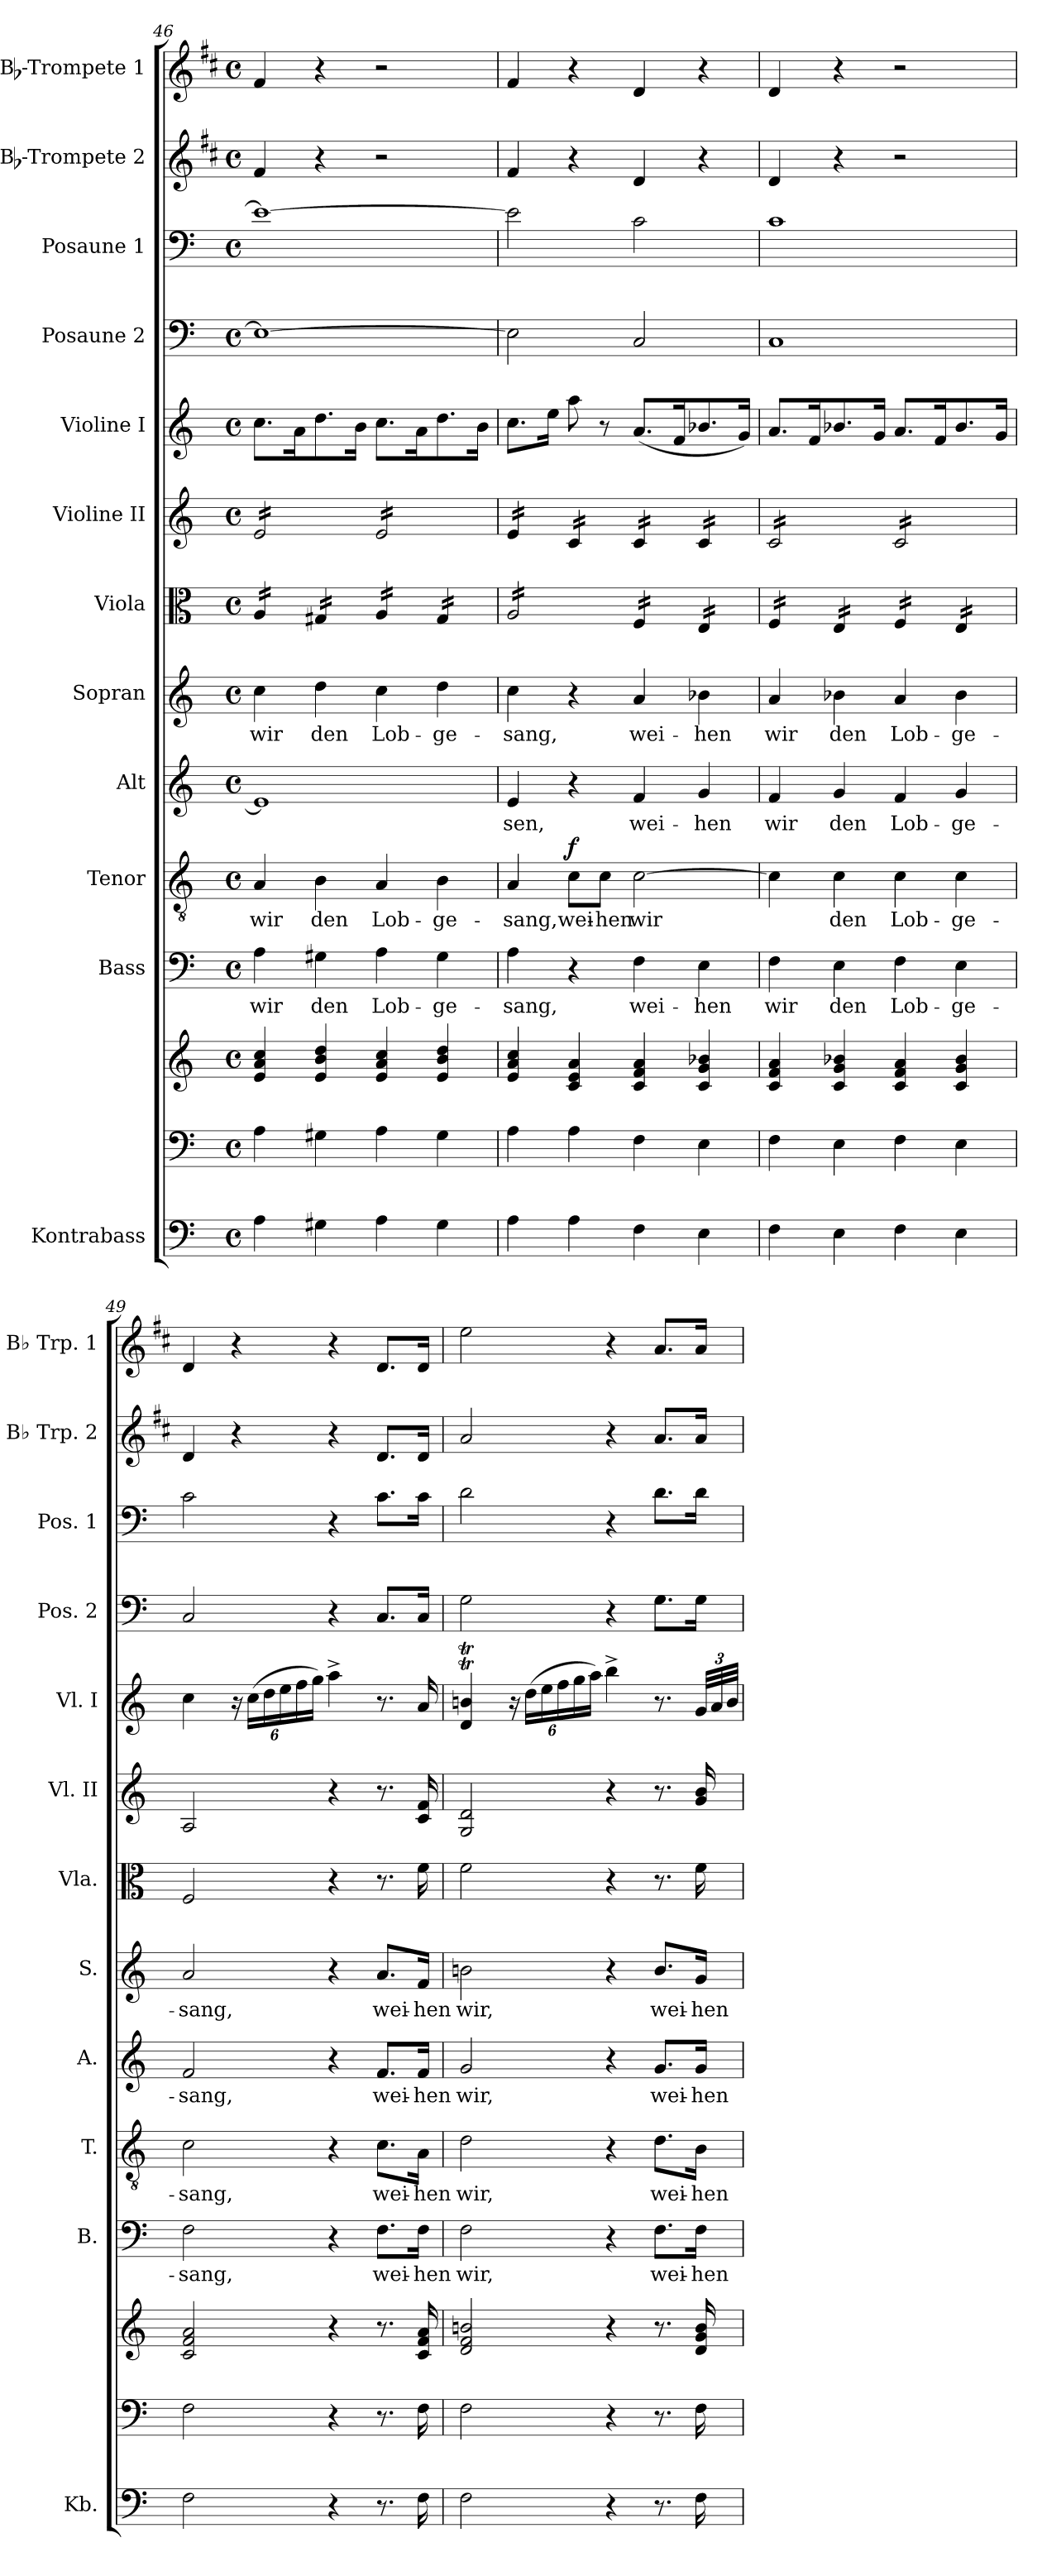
**kern	**kern	**kern	**kern	**text	**kern	**text	**dynam	**kern	**text	**kern	**text	**kern	**kern	**kern	**kern	**kern	**kern	**kern
*part13	*part12	*part12	*part11	*part11	*part10	*part10	*part10	*part9	*part9	*part8	*part8	*part7	*part6	*part5	*part4	*part3	*part2	*part1
*staff14	*staff13	*staff12	*staff11	*staff11	*staff10	*staff10	*staff10	*staff9	*staff9	*staff8	*staff8	*staff7	*staff6	*staff5	*staff4	*staff3	*staff2	*staff1
*I"Kontrabass	*	*	*I"Bass	*	*I"Tenor	*	*	*I"Alt	*	*I"Sopran	*	*I"Viola	*I"Violine II	*I"Violine I	*I"Posaune 2	*I"Posaune 1	*I"Bb-Trompete 2	*I"Bb-Trompete 1
*I'Kb.	*	*	*I'B.	*	*I'T.	*	*	*I'A.	*	*I'S.	*	*I'Vla.	*I'Vl. II	*I'Vl. I	*I'Pos. 2	*I'Pos. 1	*I'Bb Trp. 2	*I'Bb Trp. 1
*clefF4	*clefF4	*clefG2	*clefF4	*	*clefGv2	*	*	*clefG2	*	*clefG2	*	*clefC3	*clefG2	*clefG2	*clefF4	*clefF4	*clefG2	*clefG2
*ITrd7c12	*	*	*	*	*	*	*	*	*	*	*	*	*	*	*	*	*ITrd1c2	*ITrd1c2
*k[]	*k[]	*k[]	*k[]	*	*k[]	*	*	*k[]	*	*k[]	*	*k[]	*k[]	*k[]	*k[]	*k[]	*k[]	*k[]
*C:	*C:	*C:	*C:	*	*C:	*	*	*C:	*	*C:	*	*C:	*C:	*C:	*C:	*C:	*C:	*C:
*M4/4	*M4/4	*M4/4	*M4/4	*	*M4/4	*	*	*M4/4	*	*M4/4	*	*M4/4	*M4/4	*M4/4	*M4/4	*M4/4	*M4/4	*M4/4
*met(c)	*met(c)	*met(c)	*met(c)	*	*met(c)	*	*	*met(c)	*	*met(c)	*	*met(c)	*met(c)	*met(c)	*met(c)	*met(c)	*met(c)	*met(c)
=46	=46	=46	=46	=46	=46	=46	=46	=46	=46	=46	=46	=46	=46	=46	=46	=46	=46	=46
!	!	!	!	!LO:LY:b	!	!LO:LY:b	!	!	!	!	!LO:LY:b	!	!	!	!	!	!	!
*	*	*	*	*	*	*	*	*	*	*	*	*tremolo	*	*	*	*	*	*
*	*	*	*	*	*	*	*	*	*	*	*	*	*tremolo	*	*	*	*	*
4AA\	4A\	4e/ 4a/ 4cc/	4A\	wir	4A/	wir	.	1e]	.	4cc\	wir	16A/LL	16e/LL	8.cc\L	1E_	1e_	4e/	4e/
.	.	.	.	.	.	.	.	.	.	.	.	16A/	16e/	.	.	.	.	.
.	.	.	.	.	.	.	.	.	.	.	.	16A/	16e/	.	.	.	.	.
.	.	.	.	.	.	.	.	.	.	.	.	16A/JJ	16e/	16a\k	.	.	.	.
!	!	!	!	!LO:LY:b	!	!LO:LY:b	!	!	!	!	!LO:LY:b	!	!	!	!	!	!	!
4GG#X\	4G#X\	4e/ 4b/ 4dd/	4G#X\	den	4B\	den	.	.	.	4dd\	den	16G#X/LL	16e/	8.dd\	.	.	4r	4r
.	.	.	.	.	.	.	.	.	.	.	.	16G#X/	16e/	.	.	.	.	.
.	.	.	.	.	.	.	.	.	.	.	.	16G#X/	16e/	.	.	.	.	.
.	.	.	.	.	.	.	.	.	.	.	.	16G#X/JJ	16e/JJ	16b\Jk	.	.	.	.
!	!	!	!	!LO:LY:b	!	!LO:LY:b	!	!	!	!	!LO:LY:b	!	!	!	!	!	!	!
4AA\	4A\	4e/ 4a/ 4cc/	4A\	Lob-	4A/	Lob-	.	.	.	4cc\	Lob-	16A/LL	16e/LL	8.cc\L	.	.	2r	2r
.	.	.	.	.	.	.	.	.	.	.	.	16A/	16e/	.	.	.	.	.
.	.	.	.	.	.	.	.	.	.	.	.	16A/	16e/	.	.	.	.	.
.	.	.	.	.	.	.	.	.	.	.	.	16A/JJ	16e/	16a\k	.	.	.	.
!	!	!	!	!LO:LY:b	!	!LO:LY:b	!	!	!	!	!LO:LY:b	!	!	!	!	!	!	!
4GG#\	4G#\	4e/ 4b/ 4dd/	4G#\	-ge-	4B\	-ge-	.	.	.	4dd\	-ge-	16G#/LL	16e/	8.dd\	.	.	.	.
.	.	.	.	.	.	.	.	.	.	.	.	16G#/	16e/	.	.	.	.	.
.	.	.	.	.	.	.	.	.	.	.	.	16G#/	16e/	.	.	.	.	.
.	.	.	.	.	.	.	.	.	.	.	.	16G#/JJ	16e/JJ	16b\Jk	.	.	.	.
=47	=47	=47	=47	=47	=47	=47	=47	=47	=47	=47	=47	=47	=47	=47	=47	=47	=47	=47
!	!	!	!	!LO:LY:b	!	!LO:LY:b	!	!	!LO:LY:b	!	!LO:LY:b	!	!	!	!	!	!	!
4AA\	4A\	4e/ 4a/ 4cc/	4A\	-sang,	4A/	-sang,	.	4e/	-sen,	4cc\	-sang,	16A/LL	16e/LL	8.cc\L	2E\]	2e\]	4e/	4e/
.	.	.	.	.	.	.	.	.	.	.	.	16A/	16e/	.	.	.	.	.
.	.	.	.	.	.	.	.	.	.	.	.	16A/	16e/	.	.	.	.	.
.	.	.	.	.	.	.	.	.	.	.	.	16A/	16e/JJ	16ee\Jk	.	.	.	.
!	!	!	!	!	!	!LO:LY:b	!LO:DY:a	!	!	!	!	!	!	!	!	!	!	!
4AA\	4A\	4c/ 4e/ 4a/	4r	.	8c\L	wei-	f	4r	.	4r	.	16A/	16c/LL	8aa\	.	.	4r	4r
.	.	.	.	.	.	.	.	.	.	.	.	16A/	16c/	.	.	.	.	.
!	!	!	!	!	!	!LO:LY:b	!	!	!	!	!	!	!	!	!	!	!	!
.	.	.	.	.	8c\J	-hen	.	.	.	.	.	16A/	16c/	8r	.	.	.	.
.	.	.	.	.	.	.	.	.	.	.	.	16A/JJ	16c/JJ	.	.	.	.	.
!	!	!	!	!LO:LY:b	!	!LO:LY:b	!	!	!LO:LY:b	!	!LO:LY:b	!	!	!	!	!	!	!
4FF\	4F\	4c/ 4f/ 4a/	4F\	wei-	[2c\	wir	.	4f/	wei-	4a/	wei-	16F/LL	16c/LL	(<8.a/L	2C/	2c\	4c/	4c/
.	.	.	.	.	.	.	.	.	.	.	.	16F/	16c/	.	.	.	.	.
.	.	.	.	.	.	.	.	.	.	.	.	16F/	16c/	.	.	.	.	.
.	.	.	.	.	.	.	.	.	.	.	.	16F/JJ	16c/JJ	16f/k	.	.	.	.
!	!	!	!	!LO:LY:b	!	!	!	!	!LO:LY:b	!	!LO:LY:b	!	!	!	!	!	!	!
4EE\	4E\	4c/ 4g/ 4b-X/	4E\	-hen	.	.	.	4g/	-hen	4b-X\	-hen	16E/LL	16c/LL	8.b-X/	.	.	4r	4r
.	.	.	.	.	.	.	.	.	.	.	.	16E/	16c/	.	.	.	.	.
.	.	.	.	.	.	.	.	.	.	.	.	16E/	16c/	.	.	.	.	.
.	.	.	.	.	.	.	.	.	.	.	.	16E/JJ	16c/JJ	16g/Jk)	.	.	.	.
=48	=48	=48	=48	=48	=48	=48	=48	=48	=48	=48	=48	=48	=48	=48	=48	=48	=48	=48
!	!	!	!	!LO:LY:b	!	!	!	!	!LO:LY:b	!	!LO:LY:b	!	!	!	!	!	!	!
4FF\	4F\	4c/ 4f/ 4a/	4F\	wir	4c\]	.	.	4f/	wir	4a/	wir	16F/LL	16c/LL	8.a/L	1C	1c	4c/	4c/
.	.	.	.	.	.	.	.	.	.	.	.	16F/	16c/	.	.	.	.	.
.	.	.	.	.	.	.	.	.	.	.	.	16F/	16c/	.	.	.	.	.
.	.	.	.	.	.	.	.	.	.	.	.	16F/JJ	16c/	16f/k	.	.	.	.
!	!	!	!	!LO:LY:b	!	!LO:LY:b	!	!	!LO:LY:b	!	!LO:LY:b	!	!	!	!	!	!	!
4EE\	4E\	4c/ 4g/ 4b-X/	4E\	den	4c\	den	.	4g/	den	4b-X\	den	16E/LL	16c/	8.b-X/	.	.	4r	4r
.	.	.	.	.	.	.	.	.	.	.	.	16E/	16c/	.	.	.	.	.
.	.	.	.	.	.	.	.	.	.	.	.	16E/	16c/	.	.	.	.	.
.	.	.	.	.	.	.	.	.	.	.	.	16E/JJ	16c/JJ	16g/Jk	.	.	.	.
!	!	!	!	!LO:LY:b	!	!LO:LY:b	!	!	!LO:LY:b	!	!LO:LY:b	!	!	!	!	!	!	!
4FF\	4F\	4c/ 4f/ 4a/	4F\	Lob-	4c\	Lob-	.	4f/	Lob-	4a/	Lob-	16F/LL	16c/LL	8.a/L	.	.	2r	2r
.	.	.	.	.	.	.	.	.	.	.	.	16F/	16c/	.	.	.	.	.
.	.	.	.	.	.	.	.	.	.	.	.	16F/	16c/	.	.	.	.	.
.	.	.	.	.	.	.	.	.	.	.	.	16F/JJ	16c/	16f/k	.	.	.	.
!	!	!	!	!LO:LY:b	!	!LO:LY:b	!	!	!LO:LY:b	!	!LO:LY:b	!	!	!	!	!	!	!
4EE\	4E\	4c/ 4g/ 4b-/	4E\	-ge-	4c\	-ge-	.	4g/	-ge-	4b-\	-ge-	16E/LL	16c/	8.b-/	.	.	.	.
.	.	.	.	.	.	.	.	.	.	.	.	16E/	16c/	.	.	.	.	.
.	.	.	.	.	.	.	.	.	.	.	.	16E/	16c/	.	.	.	.	.
.	.	.	.	.	.	.	.	.	.	.	.	16E/JJ	16c/JJ	16g/Jk	.	.	.	.
*	*	*	*	*	*	*	*	*	*	*	*	*	*Xtremolo	*	*	*	*	*
*	*	*	*	*	*	*	*	*	*	*	*	*Xtremolo	*	*	*	*	*	*
=49	=49	=49	=49	=49	=49	=49	=49	=49	=49	=49	=49	=49	=49	=49	=49	=49	=49	=49
!	!	!	!	!LO:LY:b	!	!LO:LY:b	!	!	!LO:LY:b	!	!LO:LY:b	!	!	!	!	!	!	!
2FF\	2F\	2c/ 2f/ 2a/	2F\	-sang,	2c\	-sang,	.	2f/	-sang,	2a/	-sang,	2F/	2A/	4cc\	2C/	2c\	4c/	4c/
*	*	*	*	*	*	*	*	*	*	*	*	*	*	*Xbrackettup	*	*	*	*
.	.	.	.	.	.	.	.	.	.	.	.	.	.	24r	.	.	4r	4r
.	.	.	.	.	.	.	.	.	.	.	.	.	.	(>24cc\LL	.	.	.	.
.	.	.	.	.	.	.	.	.	.	.	.	.	.	24dd\	.	.	.	.
.	.	.	.	.	.	.	.	.	.	.	.	.	.	24ee\	.	.	.	.
.	.	.	.	.	.	.	.	.	.	.	.	.	.	24ff\	.	.	.	.
.	.	.	.	.	.	.	.	.	.	.	.	.	.	24gg\JJ)	.	.	.	.
4r	4r	4r	4r	.	4r	.	.	4r	.	4r	.	4r	4r	4aa^>\	4r	4r	4r	4r
!	!	!	!	!LO:LY:b	!	!LO:LY:b	!	!	!LO:LY:b	!	!LO:LY:b	!	!	!	!	!	!	!
8.r	8.r	8.r	8.F\L	wei-	8.c\L	wei-	.	8.f/L	wei-	8.a/L	wei-	8.r	8.r	8.r	8.C/L	8.c\L	8.c/L	8.c/L
!	!	!	!	!LO:LY:b	!	!LO:LY:b	!	!	!LO:LY:b	!	!LO:LY:b	!	!	!	!	!	!	!
16FF\	16F\	16c/ 16f/ 16a/	16F\Jk	-hen	16A\Jk	-hen	.	16f/Jk	-hen	16f/Jk	-hen	16f\	16c/ 16f/	16a/	16C/Jk	16c\Jk	16c/Jk	16c/Jk
!!LO:PB:g=z
=50	=50	=50	=50	=50	=50	=50	=50	=50	=50	=50	=50	=50	=50	=50	=50	=50	=50	=50
!	!	!	!	!LO:LY:b	!	!LO:LY:b	!	!	!LO:LY:b	!	!LO:LY:b	!	!	!	!	!	!	!
2FF\	2F\	2d/ 2f/ 2bn/	2F\	wir,	2d\	wir,	.	2g/	wir,	2bn\	wir,	2f\	2G/ 2d/	4d/T 4bn/T	2G\	2d\	2g/	2dd\
.	.	.	.	.	.	.	.	.	.	.	.	.	.	24r	.	.	.	.
.	.	.	.	.	.	.	.	.	.	.	.	.	.	(>24dd\LL	.	.	.	.
.	.	.	.	.	.	.	.	.	.	.	.	.	.	24ee\	.	.	.	.
.	.	.	.	.	.	.	.	.	.	.	.	.	.	24ff\	.	.	.	.
.	.	.	.	.	.	.	.	.	.	.	.	.	.	24gg\	.	.	.	.
.	.	.	.	.	.	.	.	.	.	.	.	.	.	24aa\JJ)	.	.	.	.
4r	4r	4r	4r	.	4r	.	.	4r	.	4r	.	4r	4r	4bb^>\	4r	4r	4r	4r
!	!	!	!	!LO:LY:b	!	!LO:LY:b	!	!	!LO:LY:b	!	!LO:LY:b	!	!	!	!	!	!	!
8.r	8.r	8.r	8.F\L	wei-	8.d\L	wei-	.	8.g/L	wei-	8.b/L	wei-	8.r	8.r	8.r	8.G\L	8.d\L	8.g/L	8.g/L
!	!	!	!	!LO:LY:b	!	!LO:LY:b	!	!	!LO:LY:b	!	!LO:LY:b	!	!	!	!	!	!	!
16FF\	16F\	16d/ 16g/ 16b/	16F\Jk	-hen	16B\Jk	-hen	.	16g/Jk	-hen	16g/Jk	-hen	16f\	16g/ 16b/	48g/LLL	16G\Jk	16d\Jk	16g/Jk	16g/Jk
.	.	.	.	.	.	.	.	.	.	.	.	.	.	48a/	.	.	.	.
.	.	.	.	.	.	.	.	.	.	.	.	.	.	48b/JJJ	.	.	.	.
=	=	=	=	=	=	=	=	=	=	=	=	=	=	=	=	=	=	=
*-	*-	*-	*-	*-	*-	*-	*-	*-	*-	*-	*-	*-	*-	*-	*-	*-	*-	*-
